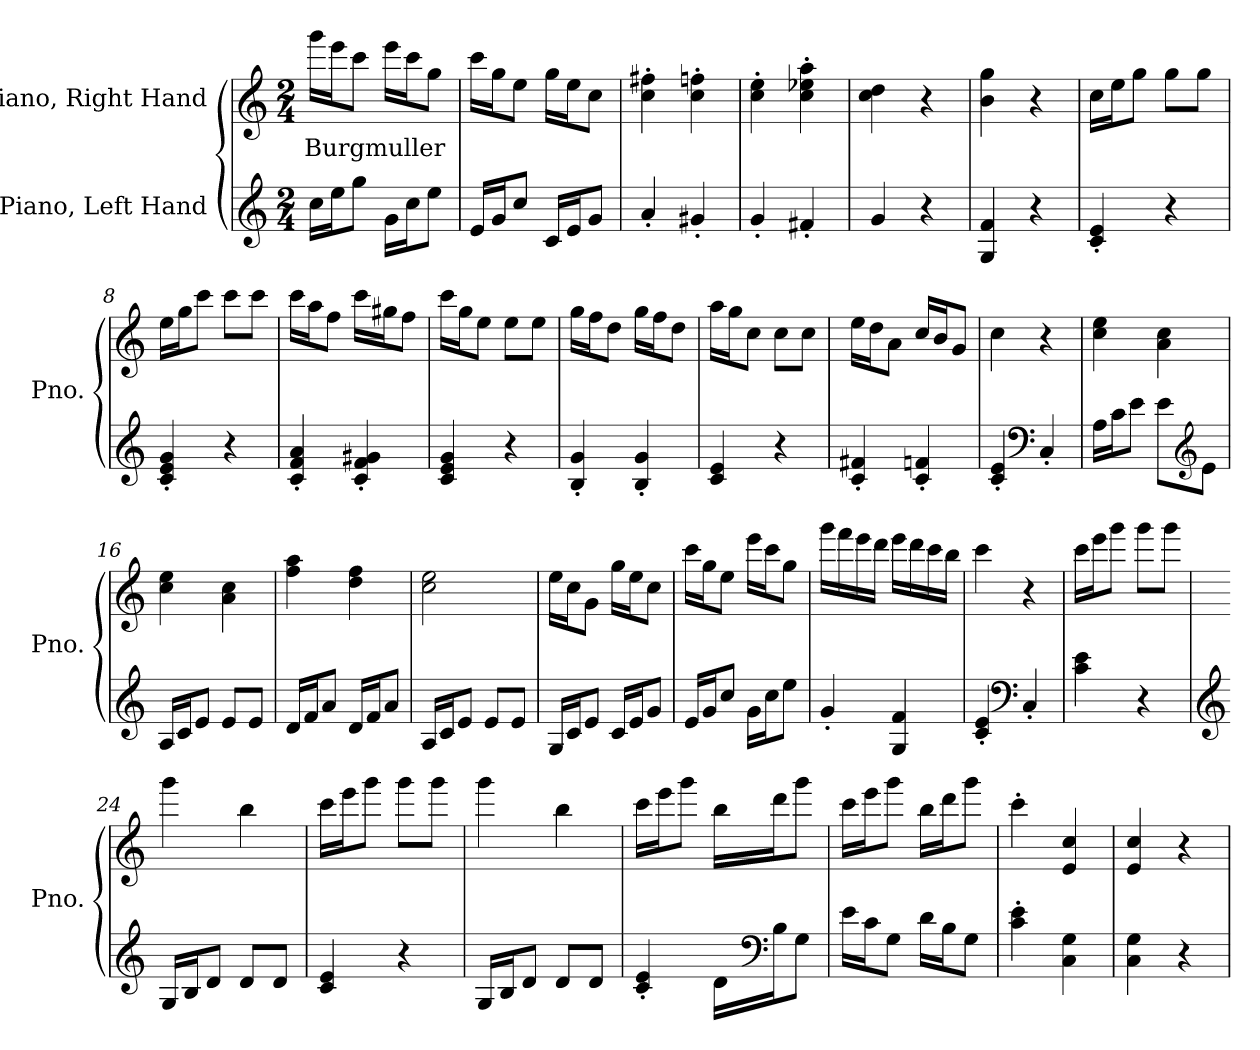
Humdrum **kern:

**kern	**kern	**text
*part2	*part1	*part1
*staff2	*staff1	*staff1
*I"Piano, Left Hand	*I"Piano, Right Hand	*
*I'Pno.	*I'Pno.	*
*clefG2	*clefG2	*
*k[]	*k[]	*
*M2/4	*M2/4	*
*MM100	*MM100	*
=1	=1	=1
!	!	!LO:LY:b
16cc\LL	16ggg\LL	Burgmuller
16ee\J	16eee\J	.
8gg\J	8ccc\J	.
16g\LL	16eee\LL	.
16cc\J	16ccc\J	.
8ee\J	8gg\J	.
=2	=2	=2
16e/LL	16ccc\LL	.
16g/J	16gg\J	.
8cc/J	8ee\J	.
16c/LL	16gg\LL	.
16e/J	16ee\J	.
8g/J	8cc\J	.
=3	=3	=3
4a'/	4cc\' 4ff#X\'	.
4g#X'/	4cc\' 4ffn\'	.
=4	=4	=4
4g'/	4cc\' 4ee\'	.
4f#X'/	4cc\' 4ee-X\' 4aa\'	.
=5	=5	=5
4g/	4cc\ 4dd\	.
4r	4r	.
=6	=6	=6
4G/ 4f/	4b\ 4gg\	.
4r	4r	.
!!LO:LB:g=z
=7	=7	=7
4c/' 4e/'	16cc\LL	.
.	16ee\J	.
.	8gg\J	.
4r	8gg\L	.
.	8gg\J	.
=8	=8	=8
4c/' 4e/' 4g/'	16ee\LL	.
.	16gg\J	.
.	8ccc\J	.
4r	8ccc\L	.
.	8ccc\J	.
=9	=9	=9
4c/' 4f/' 4a/'	16ccc\LL	.
.	16aa\J	.
.	8ff\J	.
4c/' 4f/' 4g#X/'	16ccc\LL	.
.	16gg#X\J	.
.	8ff\J	.
=10	=10	=10
4c/ 4e/ 4g/	16ccc\LL	.
.	16gg\J	.
.	8ee\J	.
4r	8ee\L	.
.	8ee\J	.
=11	=11	=11
4B/' 4g/'	16gg\LL	.
.	16ff\J	.
.	8dd\J	.
4B/' 4g/'	16gg\LL	.
.	16ff\J	.
.	8dd\J	.
=12	=12	=12
4c/ 4e/	16aa\LL	.
.	16gg\J	.
.	8cc\J	.
4r	8cc\L	.
.	8cc\J	.
!!LO:LB:g=z
=13	=13	=13
4c/' 4f#X/'	16ee\LL	.
.	16dd\J	.
.	8a\J	.
4c/' 4fn/'	16cc/LL	.
.	16b/J	.
.	8g/J	.
=14	=14	=14
4c/' 4e/'	4cc\	.
*clefF4	*	*
4C'/	4r	.
=15	=15	=15
16A\LL	4cc\ 4ee\	.
16c\J	.	.
8e\J	.	.
8e\L	4a\ 4cc\	.
*clefG2	*	*
8e\J	.	.
=16	=16	=16
16A/LL	4cc\ 4ee\	.
16c/J	.	.
8e/J	.	.
8e/L	4a\ 4cc\	.
8e/J	.	.
=17	=17	=17
16d/LL	4ff\ 4aa\	.
16f/J	.	.
8a/J	.	.
16d/LL	4dd\ 4ff\	.
16f/J	.	.
8a/J	.	.
=18	=18	=18
16A/LL	2cc\ 2ee\	.
16c/J	.	.
8e/J	.	.
8e/L	.	.
8e/J	.	.
!!LO:LB:g=z
=19	=19	=19
16G/LL	16ee\LL	.
16c/J	16cc\J	.
8e/J	8g\J	.
16c/LL	16gg\LL	.
16e/J	16ee\J	.
8g/J	8cc\J	.
=20	=20	=20
16e/LL	16ccc\LL	.
16g/J	16gg\J	.
8cc/J	8ee\J	.
16g\LL	16eee\LL	.
16cc\J	16ccc\J	.
8ee\J	8gg\J	.
=21	=21	=21
4g'/	16ggg\LL	.
.	16fff\	.
.	16eee\	.
.	16ddd\JJ	.
4G/ 4f/	16eee\LL	.
.	16ddd\	.
.	16ccc\	.
.	16bb\JJ	.
=22	=22	=22
4c/' 4e/'	4ccc\	.
*clefF4	*	*
4C'/	4r	.
=23	=23	=23
4c\ 4e\	16ccc\LL	.
.	16eee\J	.
.	8ggg\J	.
4r	8ggg\L	.
.	8ggg\J	.
!!LO:LB:g=z
=24	=24	=24
*clefG2	*	*
16G/LL	4ggg\	.
16B/J	.	.
8d/J	.	.
8d/L	4bb\	.
8d/J	.	.
=25	=25	=25
4c/ 4e/	16ccc\LL	.
.	16eee\J	.
.	8ggg\J	.
4r	8ggg\L	.
.	8ggg\J	.
=26	=26	=26
16G/LL	4ggg\	.
16B/J	.	.
8d/J	.	.
8d/L	4bb\	.
8d/J	.	.
=27	=27	=27
4c/' 4e/'	16ccc\LL	.
.	16eee\J	.
.	8ggg\J	.
16d\LL	16bb\LL	.
*clefF4	*	*
16B\J	16ddd\J	.
8G\J	8ggg\J	.
=28	=28	=28
16e\LL	16ccc\LL	.
16c\J	16eee\J	.
8G\J	8ggg\J	.
16d\LL	16bb\LL	.
16B\J	16ddd\J	.
8G\J	8ggg\J	.
=29	=29	=29
4c\' 4e\'	4ccc'\	.
4C\ 4G\	4e/ 4cc/	.
!!LO:LB:g=z
=30	=30	=30
4C\ 4G\	4e/ 4cc/	.
4r	4r	.
=	=	=
*-	*-	*-
